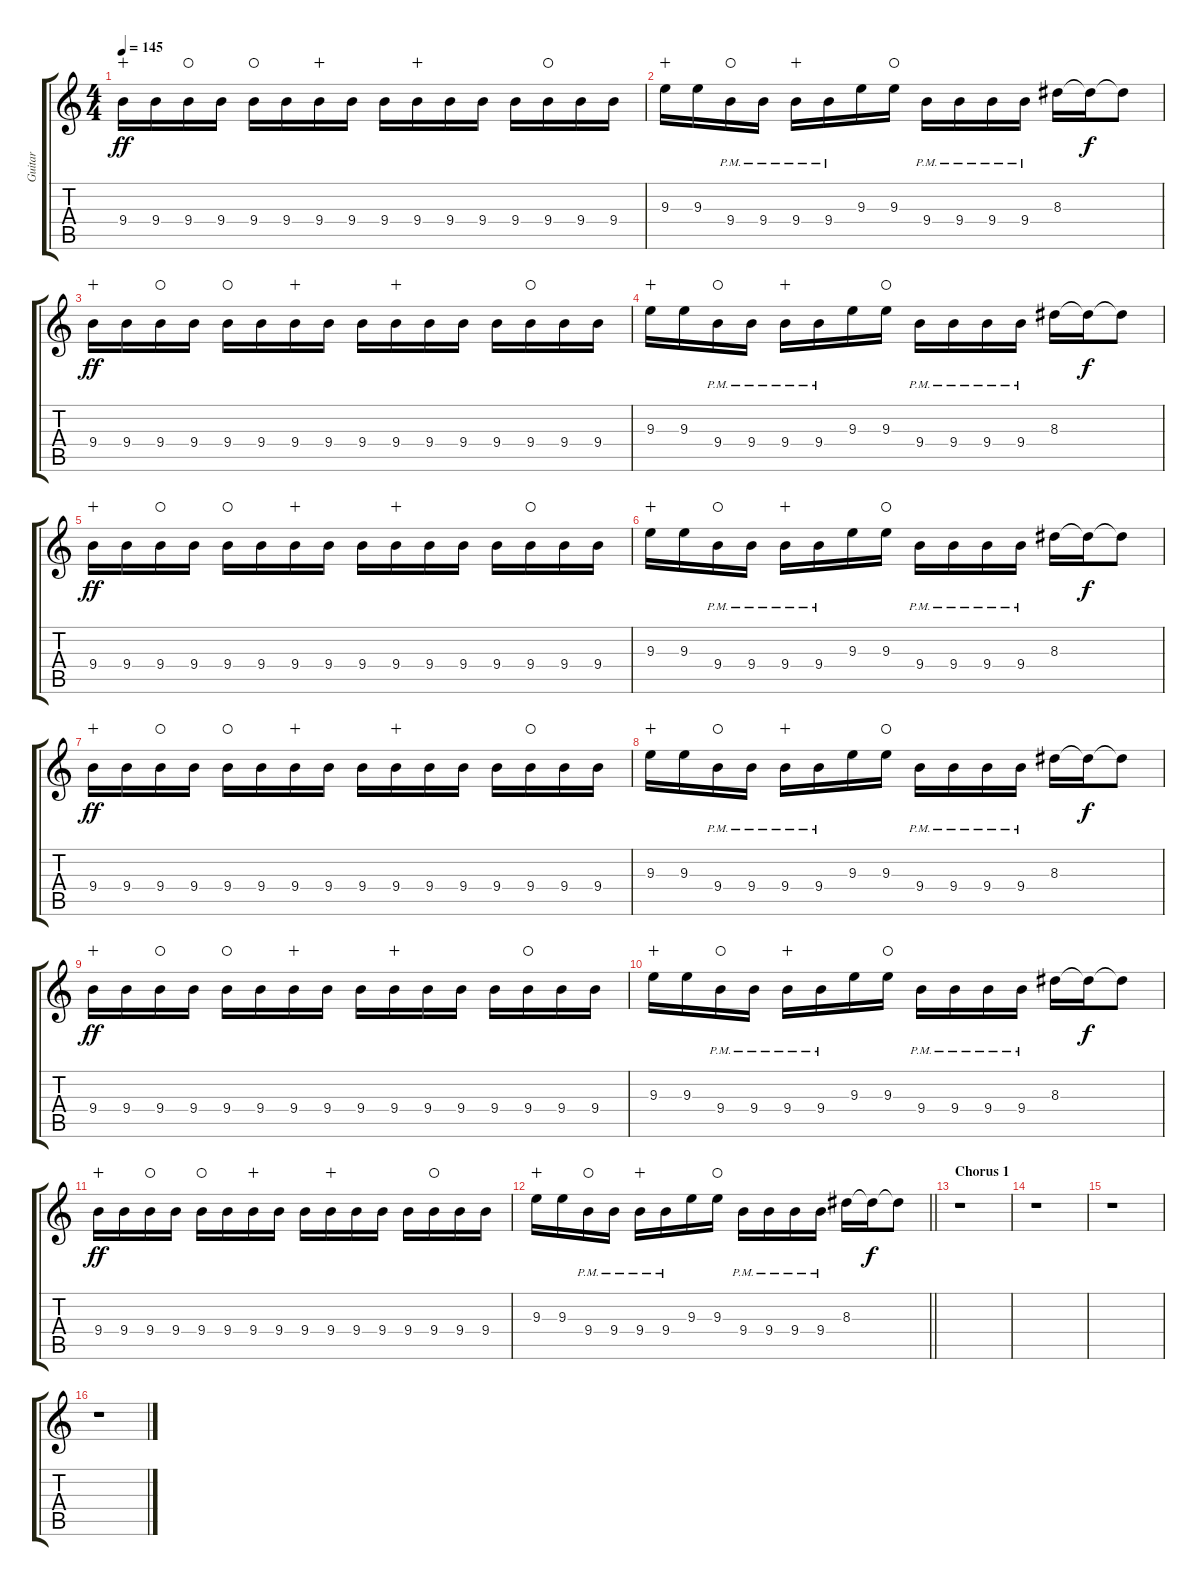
\track ("Guitar" "Guitar") {instrument distortionguitar}
\staff {score tabs}
\tuning (E4 B3 G3 D3 A2 E2) {hide}
\ts (4 4)
\tempo 145
\clef g2
\ks c
9.4.16{dy ff wahc} 9.4.16 9.4.16{waho} 9.4.16 9.4.16{waho} 9.4.16 9.4.16{wahc} 9.4.16 9.4.16 9.4.16{wahc} 9.4.16 9.4.16 9.4.16 9.4.16{waho} 9.4.16 9.4.16 |
9.3.16{wahc} 9.3.16 9.4{pm}.16{waho} 9.4{pm}.16 9.4{pm}.16{wahc} 9.4{pm}.16 9.3.16 9.3.16{waho} 9.4{pm}.16 9.4{pm}.16 9.4{pm}.16 9.4{pm}.16 8.3.16 8.3{t}.16{dy f} 8.3{t}.8 |
9.4.16{dy ff wahc} 9.4.16 9.4.16{waho} 9.4.16 9.4.16{waho} 9.4.16 9.4.16{wahc} 9.4.16 9.4.16 9.4.16{wahc} 9.4.16 9.4.16 9.4.16 9.4.16{waho} 9.4.16 9.4.16 |
9.3.16{wahc} 9.3.16 9.4{pm}.16{waho} 9.4{pm}.16 9.4{pm}.16{wahc} 9.4{pm}.16 9.3.16 9.3.16{waho} 9.4{pm}.16 9.4{pm}.16 9.4{pm}.16 9.4{pm}.16 8.3.16 8.3{t}.16{dy f} 8.3{t}.8 |
9.4.16{dy ff wahc} 9.4.16 9.4.16{waho} 9.4.16 9.4.16{waho} 9.4.16 9.4.16{wahc} 9.4.16 9.4.16 9.4.16{wahc} 9.4.16 9.4.16 9.4.16 9.4.16{waho} 9.4.16 9.4.16 |
9.3.16{wahc} 9.3.16 9.4{pm}.16{waho} 9.4{pm}.16 9.4{pm}.16{wahc} 9.4{pm}.16 9.3.16 9.3.16{waho} 9.4{pm}.16 9.4{pm}.16 9.4{pm}.16 9.4{pm}.16 8.3.16 8.3{t}.16{dy f} 8.3{t}.8 |
9.4.16{dy ff wahc} 9.4.16 9.4.16{waho} 9.4.16 9.4.16{waho} 9.4.16 9.4.16{wahc} 9.4.16 9.4.16 9.4.16{wahc} 9.4.16 9.4.16 9.4.16 9.4.16{waho} 9.4.16 9.4.16 |
9.3.16{wahc} 9.3.16 9.4{pm}.16{waho} 9.4{pm}.16 9.4{pm}.16{wahc} 9.4{pm}.16 9.3.16 9.3.16{waho} 9.4{pm}.16 9.4{pm}.16 9.4{pm}.16 9.4{pm}.16 8.3.16 8.3{t}.16{dy f} 8.3{t}.8 |
9.4.16{dy ff wahc} 9.4.16 9.4.16{waho} 9.4.16 9.4.16{waho} 9.4.16 9.4.16{wahc} 9.4.16 9.4.16 9.4.16{wahc} 9.4.16 9.4.16 9.4.16 9.4.16{waho} 9.4.16 9.4.16 |
9.3.16{wahc} 9.3.16 9.4{pm}.16{waho} 9.4{pm}.16 9.4{pm}.16{wahc} 9.4{pm}.16 9.3.16 9.3.16{waho} 9.4{pm}.16 9.4{pm}.16 9.4{pm}.16 9.4{pm}.16 8.3.16 8.3{t}.16{dy f} 8.3{t}.8 |
9.4.16{dy ff wahc} 9.4.16 9.4.16{waho} 9.4.16 9.4.16{waho} 9.4.16 9.4.16{wahc} 9.4.16 9.4.16 9.4.16{wahc} 9.4.16 9.4.16 9.4.16 9.4.16{waho} 9.4.16 9.4.16 |
\barLineRight lightlight
9.3.16{wahc} 9.3.16 9.4{pm}.16{waho} 9.4{pm}.16 9.4{pm}.16{wahc} 9.4{pm}.16 9.3.16 9.3.16{waho} 9.4{pm}.16 9.4{pm}.16 9.4{pm}.16 9.4{pm}.16 8.3.16 8.3{t}.16{dy f} 8.3{t}.8 |
\section ("" "Chorus 1")
r.1 |
r.1 |
r.1 |
r.1
